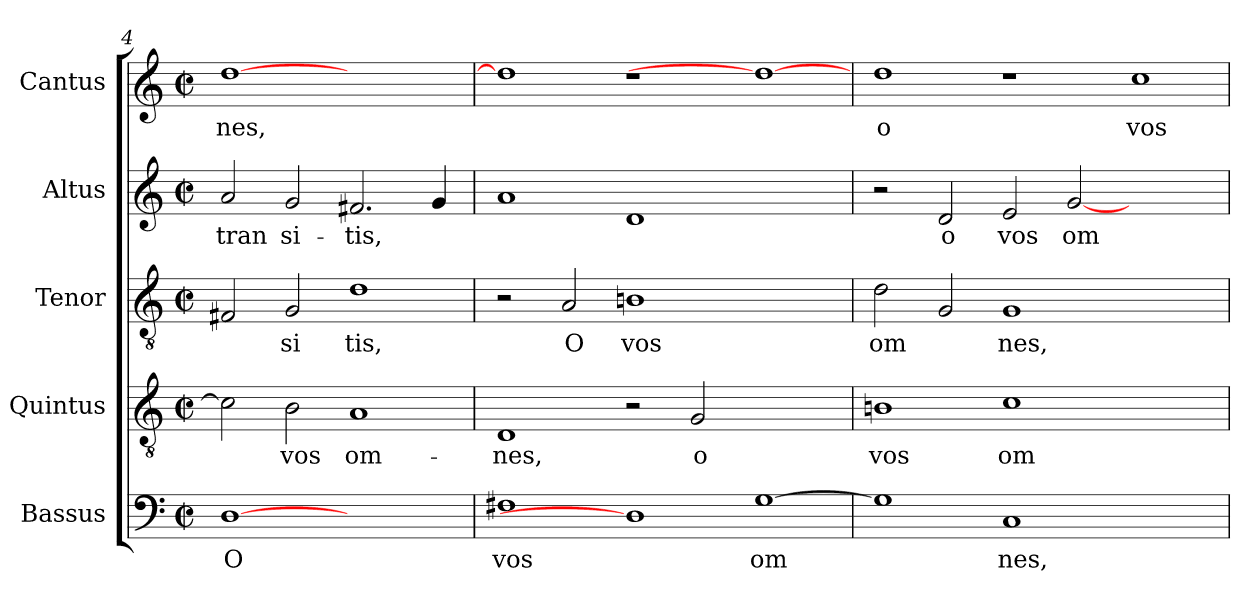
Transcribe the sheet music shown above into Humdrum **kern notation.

**kern	**text	**kern	**text	**kern	**text	**kern	**text	**kern	**text
*part5	*part5	*part4	*part4	*part3	*part3	*part2	*part2	*part1	*part1
*staff5	*staff5	*staff4	*staff4	*staff3	*staff3	*staff2	*staff2	*staff1	*staff1
*I"Bassus	*	*I"Quintus	*	*I"Tenor	*	*I"Altus	*	*I"Cantus	*
*clefF4	*	*clefGv2	*	*clefGv2	*	*clefG2	*	*clefG2	*
*M2/2	*	*M2/2	*	*M2/2	*	*M2/2	*	*M2/2	*
*met(c|)	*	*met(c|)	*	*met(c|)	*	*met(c|)	*	*met(c|)	*
=4	=4	=4	=4	=4	=4	=4	=4	=4	=4
!	!LO:LY:b:cj	!	!	!	!	!	!LO:LY:b:cj	!	!LO:LY:b
[1D	O	2c\]	.	2F#X/	.	2a/	tran	[>1dd	nes,
!	!	!	!LO:LY:b:cj	!	!LO:LY:b:cj	!	!LO:LY:b:cj	!	!
.	.	2B\	vos	2G/	si	2g/	si-	.	.
!	!	!	!LO:LY:b:cj	!	!LO:LY:b:cj	!	!LO:LY:b	!	!
1ryy	.	1A	om-	1d	tis,	2.f#X/	-tis,	1ryy	.
.	.	.	.	.	.	4g/	.	.	.
=5	=5	=5	=5	=5	=5	=5	=5	=5	=5
!	!LO:LY:b:cj	!	!LO:LY:b:cj	!	!	!	!	!	!
1F#X	vos	1D	-nes,	2r	.	1a	.	1dd]	.
!	!	!	!	!	!LO:LY:b:cj	!	!	!	!
.	.	.	.	2A/	O	.	.	.	.
!	!	!	!	!	!LO:LY:b:cj	!	!	!	!
1D]	.	2r	.	1Bn	vos	1d	.	1r	.
!	!	!	!LO:LY:b:cj	!	!	!	!	!	!
.	.	2G/	o	.	.	.	.	.	.
!	!LO:LY:b:cj	!	!	!	!	!	!	!	!
[>1G	om	1ryy	.	1ryy	.	1ryy	.	1dd_	.
=6	=6	=6	=6	=6	=6	=6	=6	=6	=6
!	!	!	!LO:LY:b:cj	!	!LO:LY:b	!	!	!	!LO:LY:b:cj
1G]	.	1Bn	vos	2d\	om	2r	.	1dd	o
!	!	!	!	!	!	!	!LO:LY:b:cj	!	!
.	.	.	.	2G/	.	2d/	o	.	.
!	!LO:LY:b:cj	!	!LO:LY:b:cj	!	!LO:LY:b:cj	!	!LO:LY:b:cj	!	!
1C	nes,	1c	om-	1G	nes,	2e/	vos	1r	.
!	!	!	!	!	!	!	!LO:LY:b	!	!
.	.	.	.	.	.	[>2g/	om-	.	.
!	!	!	!	!	!	!	!	!	!LO:LY:b:cj
1ryy	.	1ryy	.	1ryy	.	1ryy	.	1cc	vos
=	=	=	=	=	=	=	=	=	=
*-	*-	*-	*-	*-	*-	*-	*-	*-	*-
